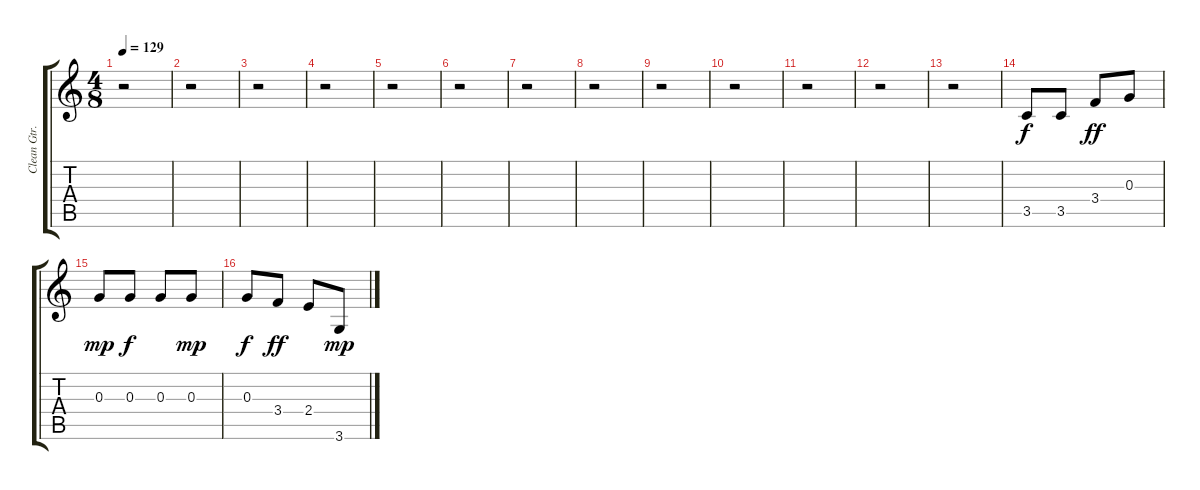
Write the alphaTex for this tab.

\track ("Clean Gtr." "Clean Gtr.") {instrument electricguitarclean}
\staff {score tabs}
\tuning (E4 B3 G3 D3 A2 E2) {hide}
\ts (4 8)
\tempo 129
\clef g2
\ks c
r.2{dy f} |
r.2 |
r.2 |
r.2 |
r.2 |
r.2 |
r.2 |
r.2 |
r.2 |
r.2 |
r.2 |
r.2 |
r.2 |
3.5.8{balance 10 instrument electricguitarclean} 3.5.8 3.4.8{dy ff} 0.3.8 |
0.3.8{dy mp} 0.3.8{dy f} 0.3.8 0.3.8{dy mp} |
0.3.8{dy f} 3.4.8{dy ff} 2.4.8 3.6.8{dy mp}
